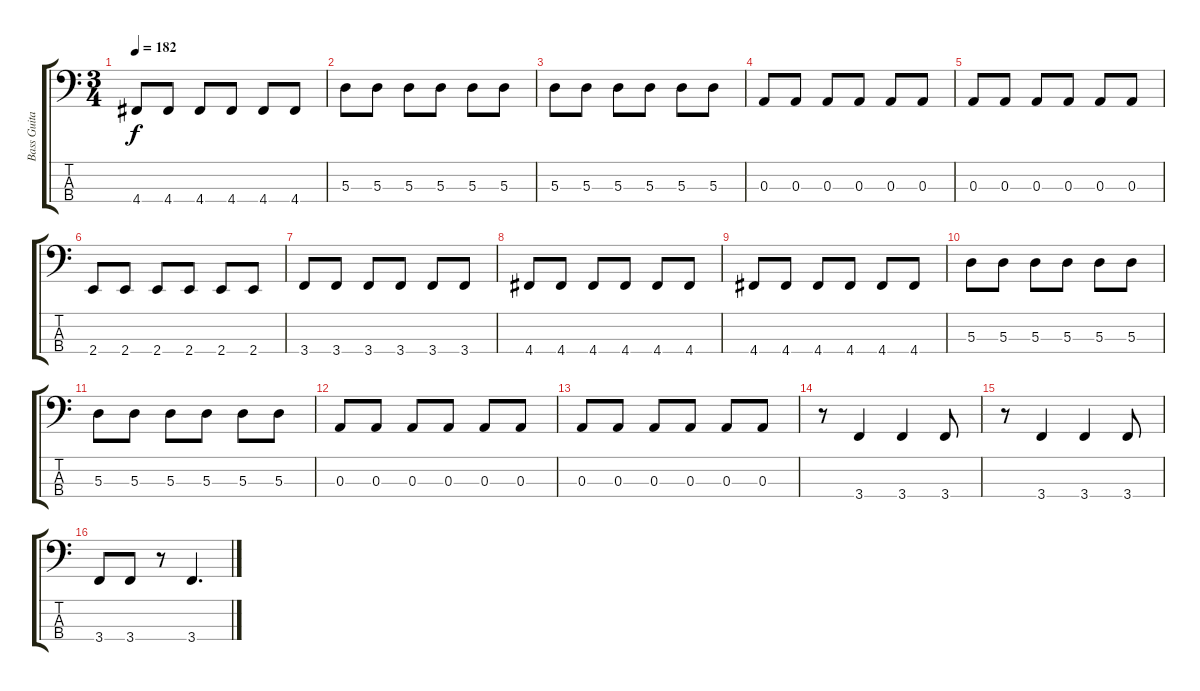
\track ("Bass Guitar" "Bass Guita") {instrument electricbassfinger}
\staff {score tabs}
\tuning (G2 D2 A1 D1) {hide}
\ts (3 4)
\tempo 182
\clef f4
\ks c
4.4.8{dy f} 4.4.8 4.4.8 4.4.8 4.4.8 4.4.8 |
5.3.8 5.3.8 5.3.8 5.3.8 5.3.8 5.3.8 |
5.3.8 5.3.8 5.3.8 5.3.8 5.3.8 5.3.8 |
0.3.8 0.3.8 0.3.8 0.3.8 0.3.8 0.3.8 |
0.3.8 0.3.8 0.3.8 0.3.8 0.3.8 0.3.8 |
2.4.8 2.4.8 2.4.8 2.4.8 2.4.8 2.4.8 |
3.4.8 3.4.8 3.4.8 3.4.8 3.4.8 3.4.8 |
4.4.8 4.4.8 4.4.8 4.4.8 4.4.8 4.4.8 |
4.4.8 4.4.8 4.4.8 4.4.8 4.4.8 4.4.8 |
5.3.8 5.3.8 5.3.8 5.3.8 5.3.8 5.3.8 |
5.3.8 5.3.8 5.3.8 5.3.8 5.3.8 5.3.8 |
0.3.8 0.3.8 0.3.8 0.3.8 0.3.8 0.3.8 |
0.3.8 0.3.8 0.3.8 0.3.8 0.3.8 0.3.8 |
r.8 3.4.4 3.4.4 3.4.8 |
r.8 3.4.4 3.4.4 3.4.8 |
3.4.8 3.4.8 r.8 3.4.4{d}
